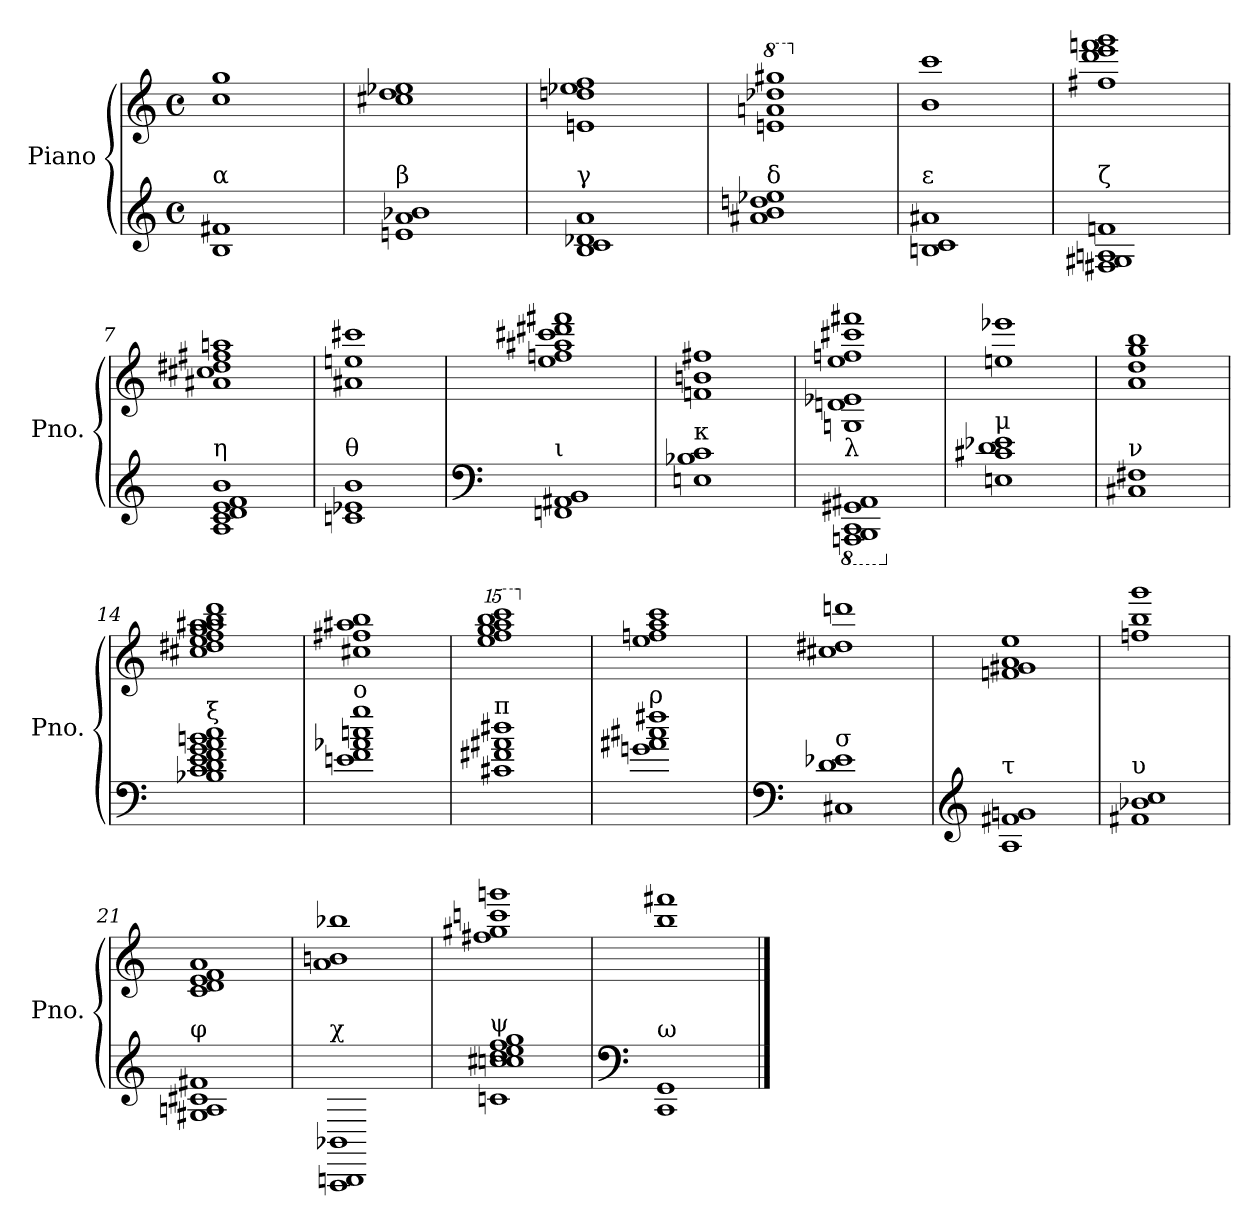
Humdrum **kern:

**kern	**kern
*part1	*part1
*staff2	*staff1
*I"Piano	*
*I'Pno.	*
*clefG2	*clefG2
*k[]	*k[]
*M4/4	*M4/4
*met(c)	*met(c)
=1	=1
!LO:TX:a:t=α	!
1B 1f#X	1cc 1gg
=2	=2
!LO:TX:a:t=β	!
1en 1a 1b-X	1cc#X 1dd 1ee-X
=3	=3
!LO:TX:a:t=γ	!
1B 1c 1d-X 1a	1en 1ddn 1ee-X 1ff
=4	=4
*	*8va
!LO:TX:a:t=δ	!
1a#X 1b 1ddn 1ee-X	1een 1aan 1ddd-X 1ggg#X
=5	=5
*	*X8va
!LO:TX:a:t=ε	!
1Bn 1c 1a#X	1b 1ccc
=6	=6
!LO:TX:a:t=ζ	!
1F#X 1G#X 1An 1fn	1ff#X 1ddd 1eee 1fffn 1ggg
=7	=7
!LO:TX:a:t=η	!
1A 1c 1d 1e 1f 1b	1a#X 1cc#X 1dd#X 1ff#X 1aan
=8	=8
!LO:TX:a:t=θ	!
1cn 1e-X 1b	1a#X 1een 1ccc#X
=9	=9
*clefF4	*
!LO:TX:a:t=ι	!
1FFn 1AA#X 1BB	1ee 1ffn 1aa#X 1ccc#X 1ddd#X 1fff#X
=10	=10
!LO:TX:a:t=κ	!
1En 1B-X 1c	1fn 1bn 1ff#X
=11	=11
*8ba	*
!LO:TX:a:t=λ	!
1AAAAn 1BBBB 1CCC 1GGG#X 1AAA#X	1Gn 1dn 1e-X 1ee 1ffn 1ccc#X 1fff#X
=12	=12
*X8ba	*
!LO:TX:a:t=μ	!
1En 1c#X 1d 1e-X	1een 1eee-X
=13	=13
!LO:TX:a:t=ν	!
1C#X 1F#X	1a 1dd 1gg 1bb
!!LO:LB:g=z
=14	=14
!LO:TX:a:t=ξ	!
1B-X 1c 1d 1e 1f 1g 1a 1bn 1cc	1cc#X 1dd#X 1ee 1ff 1gg 1aa 1aa#X 1bb 1ddd
=15	=15
!LO:TX:a:t=ο	!
1en 1f 1a-X 1ccn 1gg	1cc#X 1ff#X 1aa#X 1bb
=16	=16
*	*15ma
!LO:TX:a:t=π	!
1c#X 1f#X 1a#X 1dd#X	1eeee 1ffff 1gggg 1aaaa 1bbbb 1ccccc
=17	=17
*	*X15ma
!LO:TX:a:t=ρ	!
1gn 1a#X 1cc#X 1ff#X	1ee 1ffn 1aa 1ccc
=18	=18
*clefF4	*
!LO:TX:a:t=σ	!
1C#X 1d 1e-X	1cc#X 1dd#X 1dddn
=19	=19
*clefG2	*
!LO:TX:a:t=τ	!
1A 1f#X 1gn	1fn 1g#X 1a 1ee
=20	=20
!LO:TX:a:t=υ	!
1f#X 1b-X 1cc	1ffn 1bb 1ggg
=21	=21
!LO:TX:a:t=φ	!
1G#X 1An 1c#X 1f#X	1c 1d 1e 1f 1a
=22	=22
!LO:TX:a:t=χ	!
1AAA 1BBBn 1BB-X	1a 1bn 1bb-X
=23	=23
!LO:TX:a:t=ψ	!
1cn 1ccn 1cc#X 1dd 1ee 1ff 1gg	1ff#X 1gg#X 1cccn 1gggn
=24	=24
*clefF4	*
!LO:TX:a:t=ω	!
1CC 1GG	1bb 1fff#X
==	==
*-	*-
